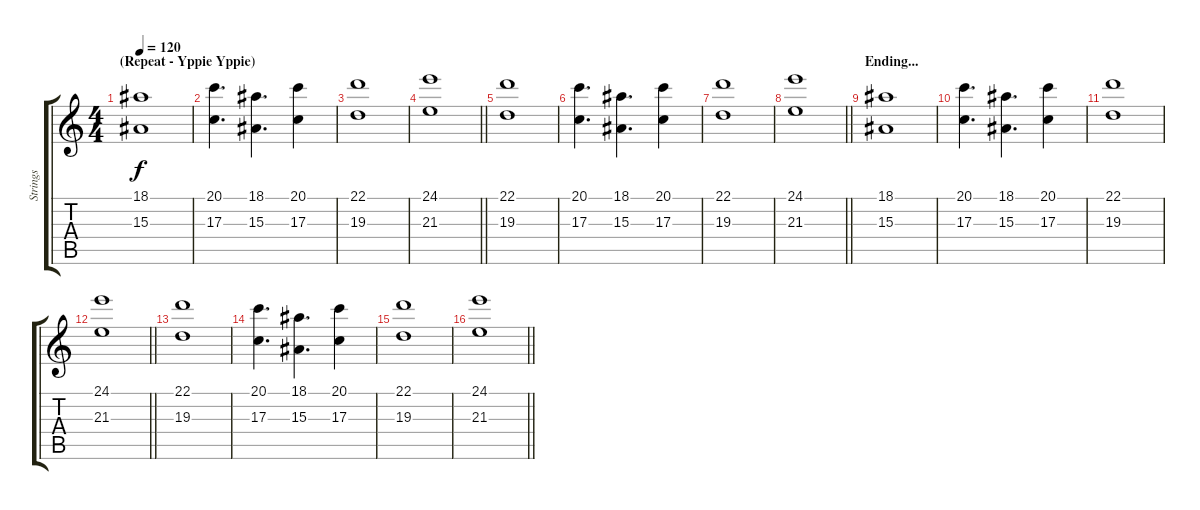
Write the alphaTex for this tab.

\track ("Strings" "Strings") {instrument stringensemble1}
\staff {score tabs}
\tuning (E4 B3 G3 D3 A2 E2) {hide}
\ts (4 4)
\section ("" "(Repeat - Yppie Yppie)")
\tempo 120
\clef g2
\ks c
(18.1 15.3).1{dy f} |
(20.1 17.3).4{d} (18.1 15.3).4{d} (20.1 17.3).4 |
(22.1 19.3).1 |
\barLineRight lightlight
(24.1 21.3).1 |
(22.1 19.3).1 |
(20.1 17.3).4{d} (18.1 15.3).4{d} (20.1 17.3).4 |
(22.1 19.3).1 |
\barLineRight lightlight
(24.1 21.3).1 |
\section ("" "Ending...")
(18.1 15.3).1 |
(20.1 17.3).4{d} (18.1 15.3).4{d} (20.1 17.3).4 |
(22.1 19.3).1 |
\barLineRight lightlight
(24.1 21.3).1 |
(22.1 19.3).1 |
(20.1 17.3).4{d} (18.1 15.3).4{d} (20.1 17.3).4 |
(22.1 19.3).1 |
\barLineRight lightlight
(24.1 21.3).1
